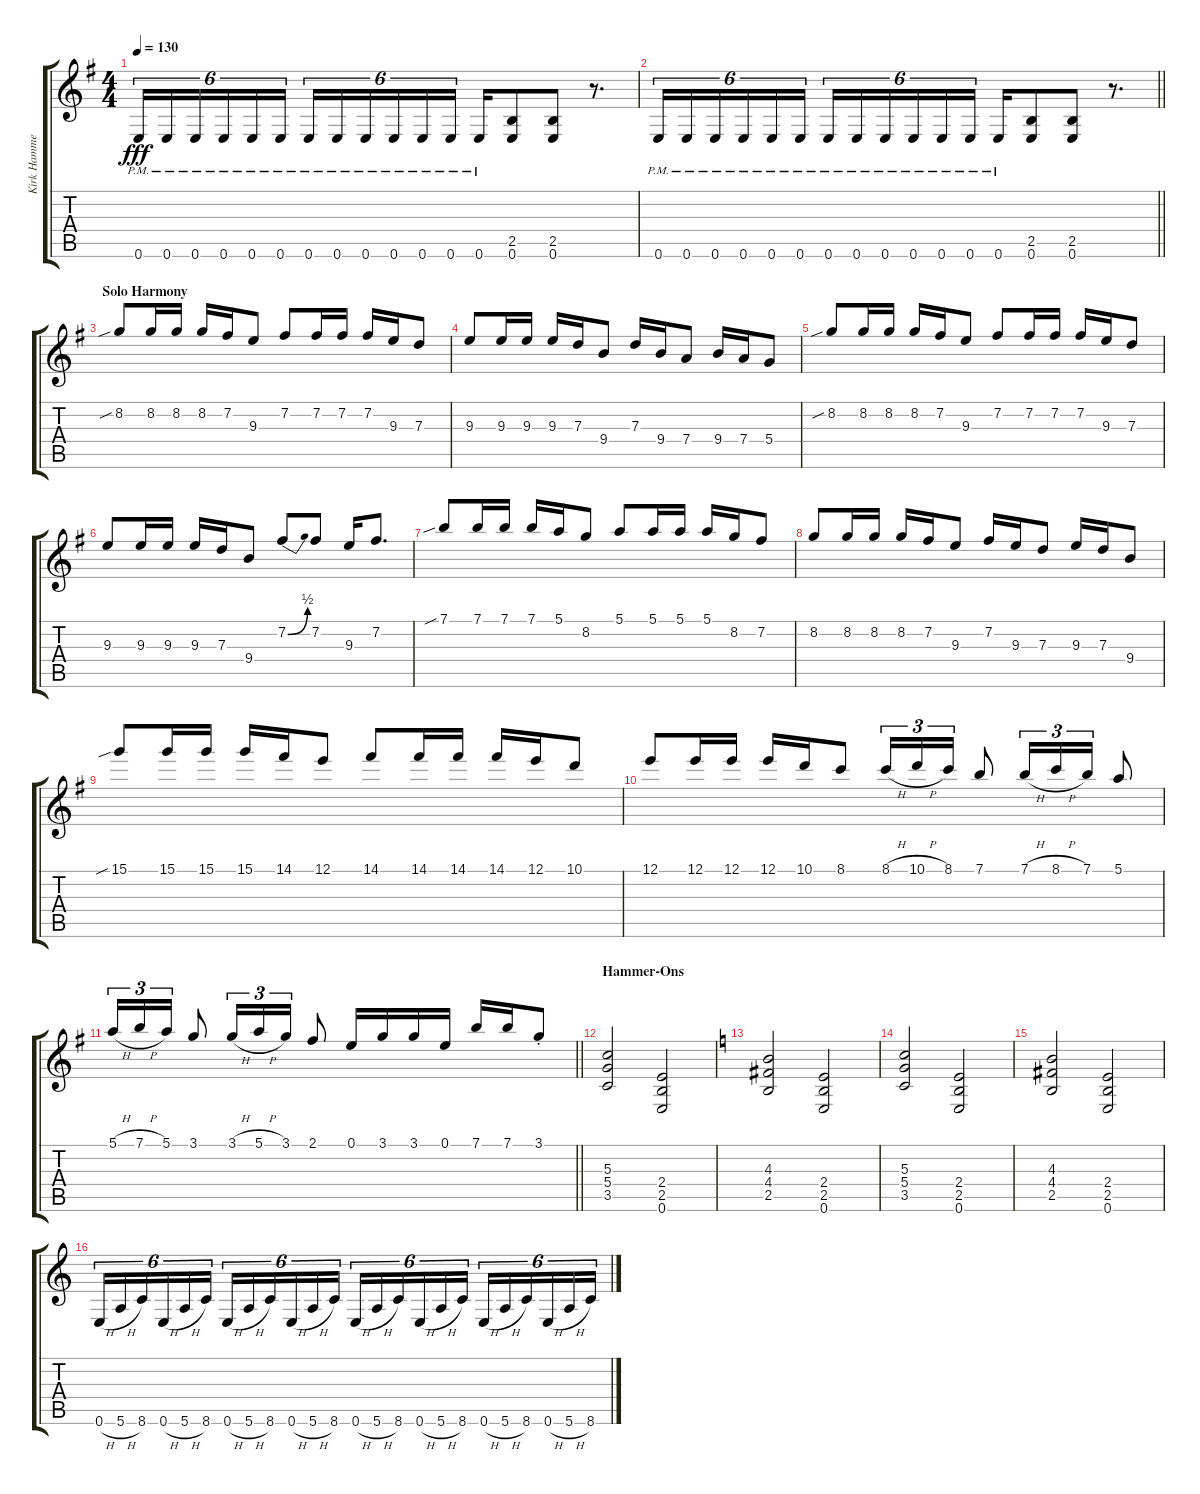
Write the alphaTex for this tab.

\track ("Kirk Hammet" "Kirk Hamme") {instrument distortionguitar}
\staff {score tabs}
\tuning (E4 B3 G3 D3 A2 E2) {hide}
\ts (4 4)
\tempo 130
\clef g2
\ks eminor
0.6{pm}.16{tu (6 4) dy fff} 0.6{pm}.16{tu (6 4)} 0.6{pm}.16{tu (6 4)} 0.6{pm}.16{tu (6 4)} 0.6{pm}.16{tu (6 4)} 0.6{pm}.16{tu (6 4)} 0.6{pm}.16{tu (6 4)} 0.6{pm}.16{tu (6 4)} 0.6{pm}.16{tu (6 4)} 0.6{pm}.16{tu (6 4)} 0.6{pm}.16{tu (6 4)} 0.6{pm}.16{tu (6 4)} 0.6{pm}.16 (2.5 0.6).8 (2.5 0.6).8 r.8{d} |
\barLineRight lightlight
0.6{pm}.16{tu (6 4)} 0.6{pm}.16{tu (6 4)} 0.6{pm}.16{tu (6 4)} 0.6{pm}.16{tu (6 4)} 0.6{pm}.16{tu (6 4)} 0.6{pm}.16{tu (6 4)} 0.6{pm}.16{tu (6 4)} 0.6{pm}.16{tu (6 4)} 0.6{pm}.16{tu (6 4)} 0.6{pm}.16{tu (6 4)} 0.6{pm}.16{tu (6 4)} 0.6{pm}.16{tu (6 4)} 0.6{pm}.16 (2.5 0.6).8 (2.5 0.6).8 r.8{d} |
\section ("" "Solo Harmony")
8.2{sib}.8{beam Up} 8.2.16{beam Up} 8.2.16{beam Up} 8.2.16{beam Up} 7.2.16{beam Up} 9.3.8{beam Up} 7.2.8{beam Up} 7.2.16{beam Up} 7.2.16{beam Up} 7.2.16{beam Up} 9.3.16{beam Up} 7.3.8{beam Up} |
9.3.8{beam Up} 9.3.16{beam Up} 9.3.16{beam Up} 9.3.16{beam Up} 7.3.16{beam Up} 9.4.8{beam Up} 7.3.16{beam Up} 9.4.16{beam Up} 7.4.8{beam Up} 9.4.16 7.4.16 5.4.8 |
8.2{sib}.8{beam Up} 8.2.16{beam Up} 8.2.16{beam Up} 8.2.16{beam Up} 7.2.16{beam Up} 9.3.8{beam Up} 7.2.8{beam Up} 7.2.16{beam Up} 7.2.16{beam Up} 7.2.16{beam Up} 9.3.16{beam Up} 7.3.8{beam Up} |
9.3.8{beam Up} 9.3.16{beam Up} 9.3.16{beam Up} 9.3.16{beam Up} 7.3.16{beam Up} 9.4.8{beam Up} 7.2{be (bend 0 0 60 2)}.8{beam Up} 7.2.8{beam Up} 9.3.16{beam Up} 7.2.8{d beam Up} |
7.1{sib}.8{beam Up} 7.1.16{beam Up} 7.1.16{beam Up} 7.1.16{beam Up} 5.1.16{beam Up} 8.2.8{beam Up} 5.1.8{beam Up} 5.1.16{beam Up} 5.1.16{beam Up} 5.1.16{beam Up} 8.2.16{beam Up} 7.2.8{beam Up} |
8.2.8{beam Up} 8.2.16{beam Up} 8.2.16{beam Up} 8.2.16{beam Up} 7.2.16{beam Up} 9.3.8{beam Up} 7.2.16{beam Up} 9.3.16{beam Up} 7.3.8{beam Up} 9.3.16{beam Up} 7.3.16{beam Up} 9.4.8{beam Up} |
15.1{sib}.8{beam Up} 15.1.16{beam Up} 15.1.16{beam Up} 15.1.16{beam Up} 14.1.16{beam Up} 12.1.8{beam Up} 14.1.8{beam Up} 14.1.16{beam Up} 14.1.16{beam Up} 14.1.16{beam Up} 12.1.16{beam Up} 10.1.8{beam Up} |
12.1.8{beam Up} 12.1.16{beam Up} 12.1.16{beam Up} 12.1.16{beam Up} 10.1.16{beam Up} 8.1.8{beam Up} 8.1{h}.16{tu (3 2) beam Up} 10.1{h}.16{tu (3 2) beam Up} 8.1.16{tu (3 2) beam Up} 7.1.8{beam Up} 7.1{h}.16{tu (3 2) beam Up} 8.1{h}.16{tu (3 2) beam Up} 7.1.16{tu (3 2) beam Up} 5.1.8{beam Up} |
\barLineRight lightlight
5.1{h}.16{tu (3 2) beam Up} 7.1{h}.16{tu (3 2) beam Up} 5.1.16{tu (3 2) beam Up} 3.1.8{beam Up} 3.1{h}.16{tu (3 2) beam Up} 5.1{h}.16{tu (3 2) beam Up} 3.1.16{tu (3 2) beam Up} 2.1.8{beam Up} 0.1.16{beam Up} 3.1.16{beam Up} 3.1.16{beam Up} 0.1.16{beam Up} 7.1.16{beam Up} 7.1.16{beam Up} 3.1{st}.8{beam Up} |
\section ("" "Hammer-Ons")
(5.3 5.4 3.5).2 (2.4 2.5 0.6).2 |
\ks aminor
(4.3 4.4 2.5).2 (2.4 2.5 0.6).2 |
(5.3 5.4 3.5).2 (2.4 2.5 0.6).2 |
(4.3 4.4 2.5).2 (2.4 2.5 0.6).2 |
0.6{h}.16{tu (6 4)} 5.6{h}.16{tu (6 4)} 8.6.16{tu (6 4)} 0.6{h}.16{tu (6 4)} 5.6{h}.16{tu (6 4)} 8.6.16{tu (6 4)} 0.6{h}.16{tu (6 4)} 5.6{h}.16{tu (6 4)} 8.6.16{tu (6 4)} 0.6{h}.16{tu (6 4)} 5.6{h}.16{tu (6 4)} 8.6.16{tu (6 4)} 0.6{h}.16{tu (6 4)} 5.6{h}.16{tu (6 4)} 8.6.16{tu (6 4)} 0.6{h}.16{tu (6 4)} 5.6{h}.16{tu (6 4)} 8.6.16{tu (6 4)} 0.6{h}.16{tu (6 4)} 5.6{h}.16{tu (6 4)} 8.6.16{tu (6 4)} 0.6{h}.16{tu (6 4)} 5.6{h}.16{tu (6 4)} 8.6.16{tu (6 4)}
